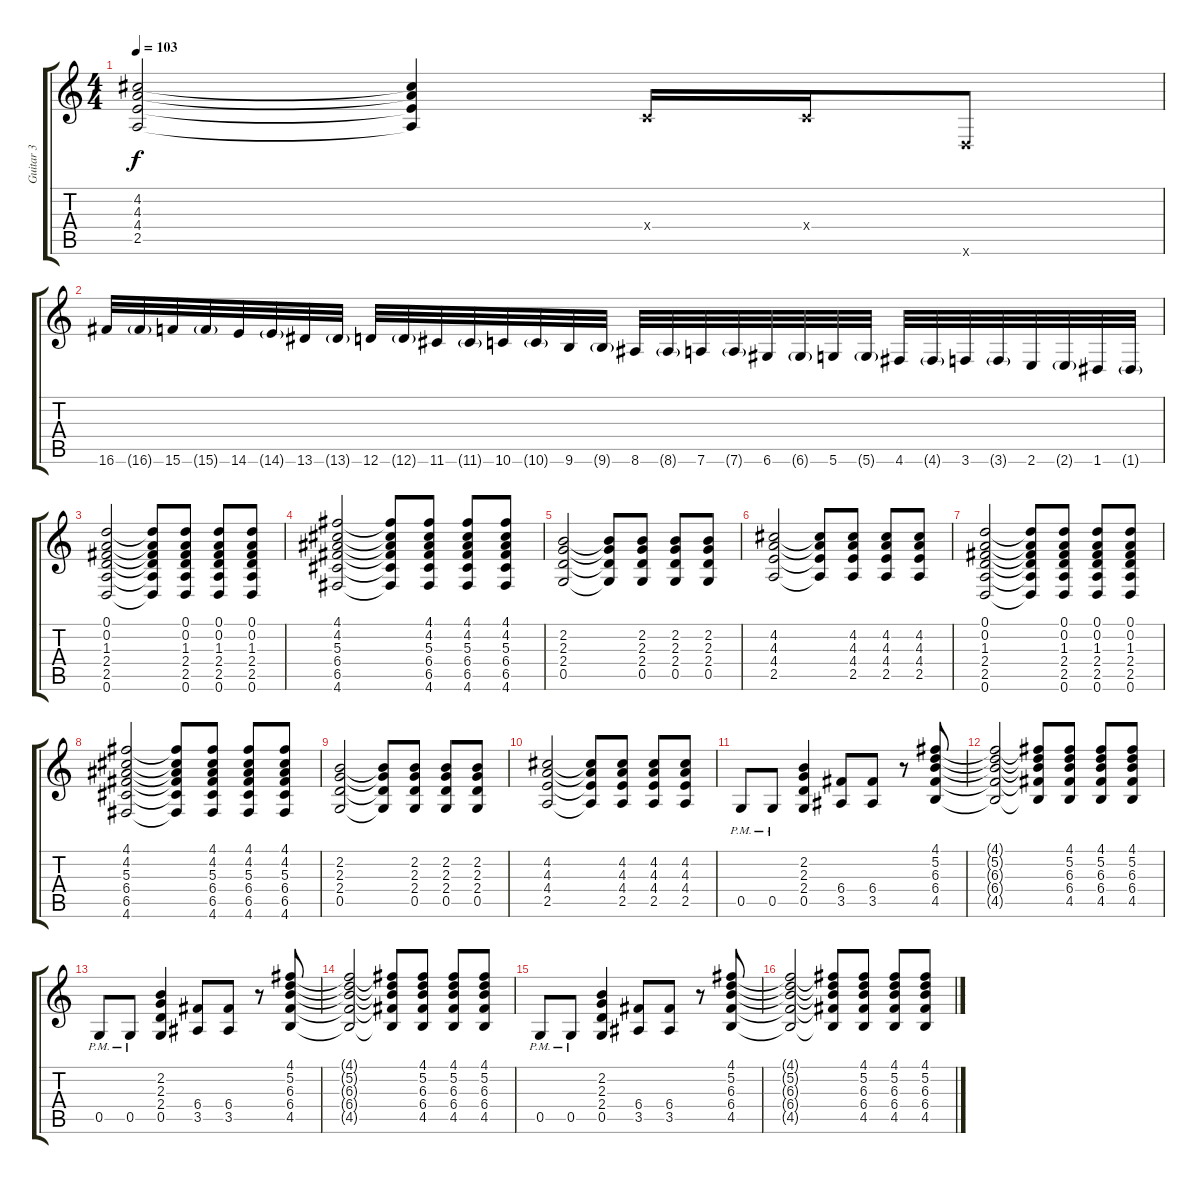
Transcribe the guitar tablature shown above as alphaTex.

\track ("Guitar 3" "Guitar 3") {instrument distortionguitar}
\staff {score tabs}
\tuning (D4 A3 F3 C3 G2 D2) {hide}
\ts (4 4)
\tempo 103
\clef g2
\ks c
(4.2 4.3 4.4 2.5).2{dy f} (4.2{t} 4.3{t} 4.4{t} 2.5{t}).4 0.4{x}.16 0.4{x}.16 0.6{x}.8 |
16.6.32 16.6{g}.32 15.6.32 15.6{g}.32 14.6.32 14.6{g}.32 13.6.32 13.6{g}.32 12.6.32 12.6{g}.32 11.6.32 11.6{g}.32 10.6.32 10.6{g}.32 9.6.32 9.6{g}.32 8.6.32 8.6{g}.32 7.6.32 7.6{g}.32 6.6.32 6.6{g}.32 5.6.32 5.6{g}.32 4.6.32 4.6{g}.32 3.6.32 3.6{g}.32 2.6.32 2.6{g}.32 1.6.32 1.6{g}.32 |
(0.1 0.2 1.3 2.4 2.5 0.6).2 (0.1{t} 0.2{t} 1.3{t} 2.4{t} 2.5{t} 0.6{t}).8 (0.1 0.2 1.3 2.4 2.5 0.6).8 (0.1 0.2 1.3 2.4 2.5 0.6).8 (0.1 0.2 1.3 2.4 2.5 0.6).8 |
(4.1 4.2 5.3 6.4 6.5 4.6).2 (4.1{t} 4.2{t} 5.3{t} 6.4{t} 6.5{t} 4.6{t}).8 (4.1 4.2 5.3 6.4 6.5 4.6).8 (4.1 4.2 5.3 6.4 6.5 4.6).8 (4.1 4.2 5.3 6.4 6.5 4.6).8 |
(2.2 2.3 2.4 0.5).2 (2.2{t} 2.3{t} 2.4{t} 0.5{t}).8 (2.2 2.3 2.4 0.5).8 (2.2 2.3 2.4 0.5).8 (2.2 2.3 2.4 0.5).8 |
(4.2 4.3 4.4 2.5).2 (4.2{t} 4.3{t} 4.4{t} 2.5{t}).8 (4.2 4.3 4.4 2.5).8 (4.2 4.3 4.4 2.5).8 (4.2 4.3 4.4 2.5).8 |
(0.1 0.2 1.3 2.4 2.5 0.6).2 (0.1{t} 0.2{t} 1.3{t} 2.4{t} 2.5{t} 0.6{t}).8 (0.1 0.2 1.3 2.4 2.5 0.6).8 (0.1 0.2 1.3 2.4 2.5 0.6).8 (0.1 0.2 1.3 2.4 2.5 0.6).8 |
(4.1 4.2 5.3 6.4 6.5 4.6).2 (4.1{t} 4.2{t} 5.3{t} 6.4{t} 6.5{t} 4.6{t}).8 (4.1 4.2 5.3 6.4 6.5 4.6).8 (4.1 4.2 5.3 6.4 6.5 4.6).8 (4.1 4.2 5.3 6.4 6.5 4.6).8 |
(2.2 2.3 2.4 0.5).2 (2.2{t} 2.3{t} 2.4{t} 0.5{t}).8 (2.2 2.3 2.4 0.5).8 (2.2 2.3 2.4 0.5).8 (2.2 2.3 2.4 0.5).8 |
(4.2 4.3 4.4 2.5).2 (4.2{t} 4.3{t} 4.4{t} 2.5{t}).8 (4.2 4.3 4.4 2.5).8 (4.2 4.3 4.4 2.5).8 (4.2 4.3 4.4 2.5).8 |
0.5{pm}.8 0.5{pm}.8 (2.2 2.3 2.4 0.5).4 (6.4 3.5).8 (6.4 3.5).8 r.8 (4.1 5.2 6.3 6.4 4.5).8 |
(4.1{t} 5.2{t} 6.3{t} 6.4{t} 4.5{t}).2 (4.1{t} 5.2{t} 6.3{t} 6.4{t} 4.5{t}).8 (4.1 5.2 6.3 6.4 4.5).8 (4.1 5.2 6.3 6.4 4.5).8 (4.1 5.2 6.3 6.4 4.5).8 |
0.5{pm}.8 0.5{pm}.8 (2.2 2.3 2.4 0.5).4 (6.4 3.5).8 (6.4 3.5).8 r.8 (4.1 5.2 6.3 6.4 4.5).8 |
(4.1{t} 5.2{t} 6.3{t} 6.4{t} 4.5{t}).2 (4.1{t} 5.2{t} 6.3{t} 6.4{t} 4.5{t}).8 (4.1 5.2 6.3 6.4 4.5).8 (4.1 5.2 6.3 6.4 4.5).8 (4.1 5.2 6.3 6.4 4.5).8 |
0.5{pm}.8 0.5{pm}.8 (2.2 2.3 2.4 0.5).4 (6.4 3.5).8 (6.4 3.5).8 r.8 (4.1 5.2 6.3 6.4 4.5).8 |
(4.1{t} 5.2{t} 6.3{t} 6.4{t} 4.5{t}).2 (4.1{t} 5.2{t} 6.3{t} 6.4{t} 4.5{t}).8 (4.1 5.2 6.3 6.4 4.5).8 (4.1 5.2 6.3 6.4 4.5).8 (4.1 5.2 6.3 6.4 4.5).8
